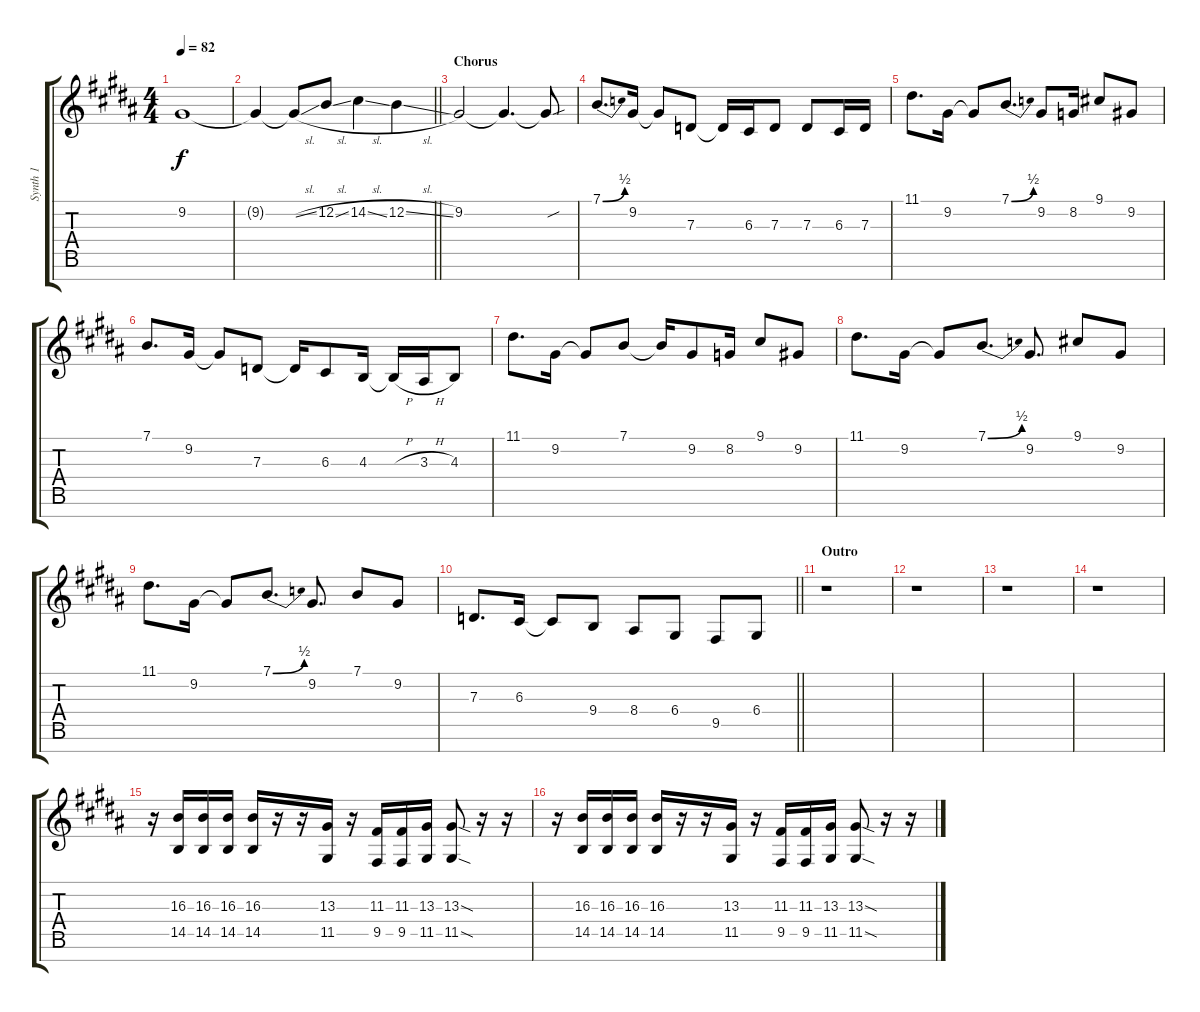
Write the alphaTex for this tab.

\track ("Synth 1" "Synth 1") {instrument fx7echoes}
\staff {score tabs}
\tuning (E4 B3 G3 D3 A2 E2 B1) {hide}
\ts (4 4)
\tempo 82
\clef g2
\ks b
9.2.1{dy f} |
\barLineRight lightlight
9.2{t}.4 9.2{sl t}.8 12.2{sl}.8 14.2{sl}.4 12.2{sl}.4 |
\section ("" "Chorus")
9.2.2 9.2{t}.4{d} 9.2{sou t}.8 |
7.1{be (bend 0 0 60 2)}.8{d} 9.2.16 9.2{t}.8 7.3.8 7.3{t}.16 6.3.16 7.3.8 7.3.8 6.3.16 7.3.16 |
11.1.8{d} 9.2.16 9.2{t}.8 7.1{be (bend 0 0 60 2)}.8{d} 9.2.8 8.2.16 9.1.8 9.2.8 |
7.1.8{d} 9.2.16 9.2{t}.8 7.3.8 7.3{t}.16 6.3.8 4.3.16 4.3{h t}.16 3.3{h}.16 4.3.8 |
11.1.8{d} 9.2.16 9.2{t}.8 7.1.8 7.1{t}.16 9.2.8 8.2.16 9.1.8 9.2.8 |
11.1.8{d} 9.2.16 9.2{t}.8 7.1{be (bend 0 0 60 2)}.8{d} 9.2.8{d} 9.1.8 9.2.8 |
11.1.8{d} 9.2.16 9.2{t}.8 7.1{be (bend 0 0 60 2)}.8{d} 9.2.8{d} 7.1.8 9.2.8 |
\barLineRight lightlight
7.3.8{d} 6.3.16 6.3{t}.8 9.4.8 8.4.8 6.4.8 9.5.8 6.4.8 |
\section ("" "Outro")
r.1 |
r.1 |
r.1 |
r.1 |
r.16 (16.3 14.5).16 (16.3 14.5).16 (16.3 14.5).16 (16.3 14.5).16 r.16 r.16 (13.3 11.5).16 r.16 (11.3 9.5).16 (11.3 9.5).16 (13.3 11.5).16 (13.3{sod} 11.5{sod}).8 r.16 r.16 |
r.16 (16.3 14.5).16 (16.3 14.5).16 (16.3 14.5).16 (16.3 14.5).16 r.16 r.16 (13.3 11.5).16 r.16 (11.3 9.5).16 (11.3 9.5).16 (13.3 11.5).16 (13.3{sod} 11.5{sod}).8 r.16 r.16
